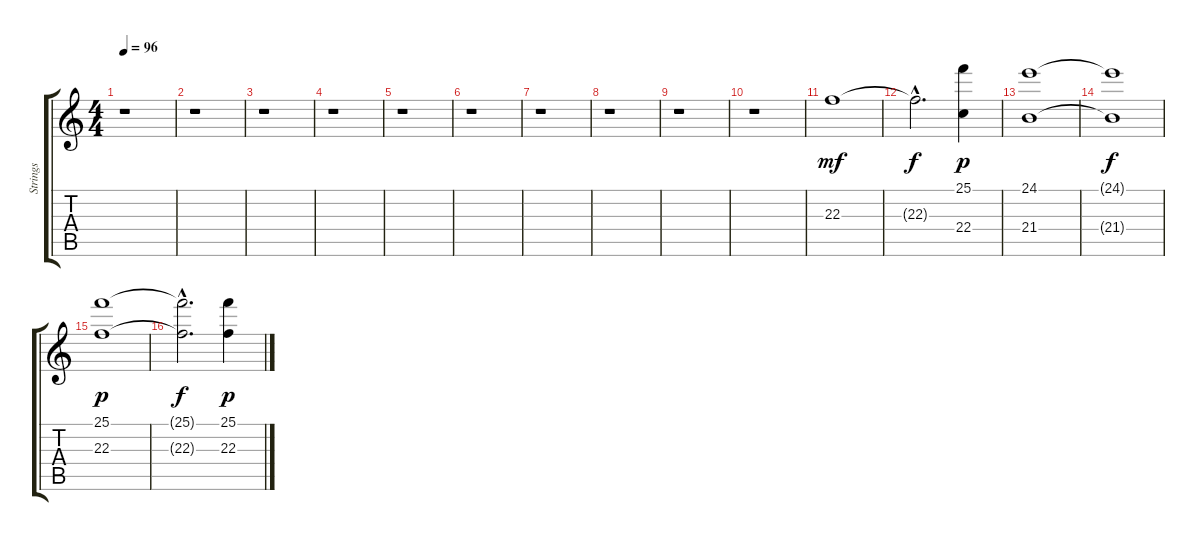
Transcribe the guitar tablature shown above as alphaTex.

\track ("Strings" "Strings") {instrument synthstrings1}
\staff {score tabs}
\tuning (E4 B3 G3 D3 A2 E2) {hide}
\ts (4 4)
\tempo 96
\clef g2
\ks c
r.1{dy mf} |
r.1 |
r.1 |
r.1 |
r.1 |
r.1 |
r.1 |
r.1 |
r.1 |
r.1 |
22.3.1 |
22.3{hac t}.2{d dy f} (25.1 22.4).4{dy p} |
(24.1 21.4).1 |
(24.1{t} 21.4{t}).1{dy f} |
(25.1 22.3).1{dy p} |
(25.1{hac t} 22.3{hac t}).2{d dy f} (25.1 22.3).4{dy p}
